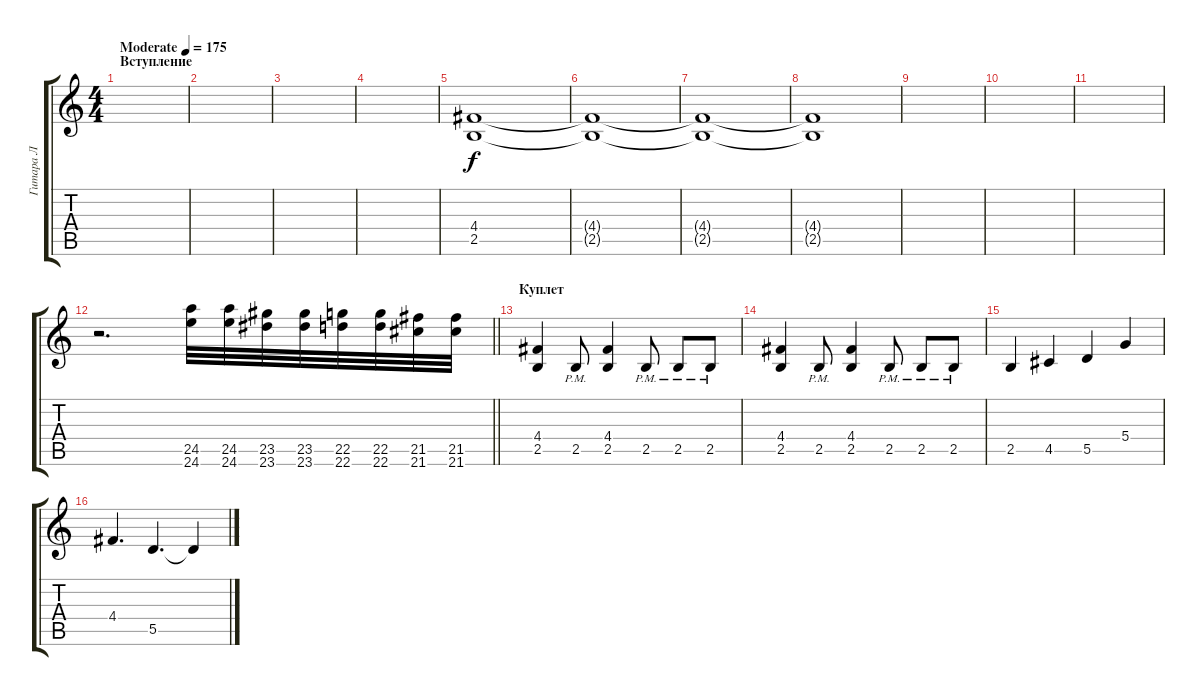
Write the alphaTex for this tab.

\track ("Гитара Л" "Гитара Л") {instrument distortionguitar}
\staff {score tabs}
\tuning (E4 B3 G3 D3 A2 E2) {hide}
\ts (4 4)
\section ("" "Вступление")
\tempo (175 "Moderate")
\clef g2
\ks c
|
|
|
|
(4.4 2.5).1{volume 4} |
(4.4{t} 2.5{t}).1 |
(4.4{t} 2.5{t}).1 |
(4.4{t} 2.5{t}).1 |
|
|
|
\barLineRight lightlight
r.2{d} (24.5 24.6).32{volume 13} (24.5 24.6).32 (23.5 23.6).32 (23.5 23.6).32 (22.5 22.6).32 (22.5 22.6).32 (21.5 21.6).32 (21.5 21.6).32 |
\section ("" "Куплет")
(4.4 2.5).4 2.5{pm}.8 (4.4 2.5).4 2.5{pm}.8 2.5{pm}.8 2.5{pm}.8 |
(4.4 2.5).4 2.5{pm}.8 (4.4 2.5).4 2.5{pm}.8 2.5{pm}.8 2.5{pm}.8 |
2.5.4 4.5.4 5.5.4 5.4.4 |
4.4.4{d} 5.5.4{d} 5.5{t}.4
